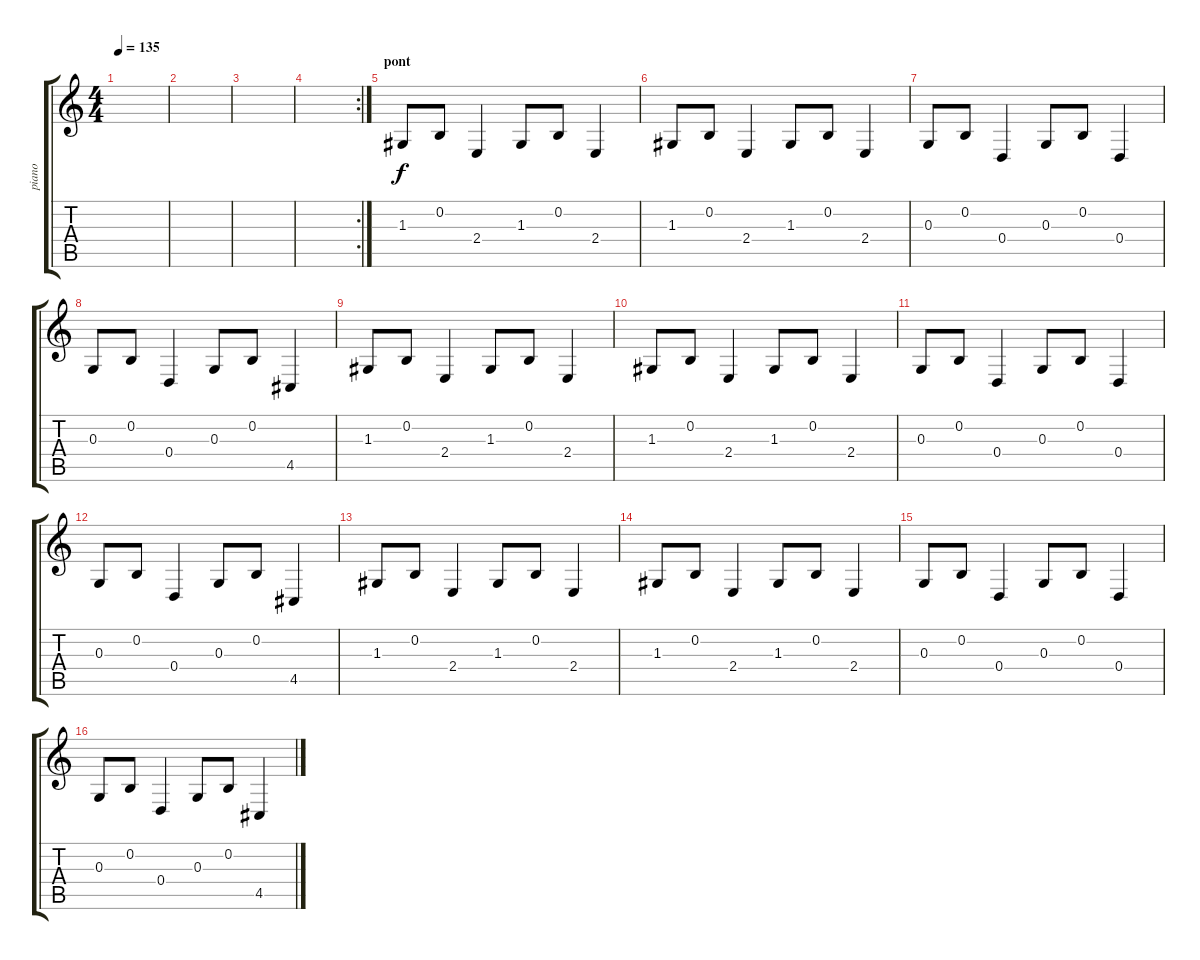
\track ("piano" "piano") {instrument acousticgrandpiano}
\staff {score tabs}
\tuning (E4 B3 G3 D3 A2 E2) {hide}
\ts (4 4)
\tempo 135
\clef g2
\ks c
|
|
|
\rc 2
|
\section ("" "pont")
1.3.8{dy f} 0.2.8 2.4.4 1.3.8 0.2.8 2.4.4 |
1.3.8 0.2.8 2.4.4 1.3.8 0.2.8 2.4.4 |
0.3.8 0.2.8 0.4.4 0.3.8 0.2.8 0.4.4 |
0.3.8 0.2.8 0.4.4 0.3.8 0.2.8 4.5.4 |
1.3.8 0.2.8 2.4.4 1.3.8 0.2.8 2.4.4 |
1.3.8 0.2.8 2.4.4 1.3.8 0.2.8 2.4.4 |
0.3.8 0.2.8 0.4.4 0.3.8 0.2.8 0.4.4 |
0.3.8 0.2.8 0.4.4 0.3.8 0.2.8 4.5.4 |
1.3.8 0.2.8 2.4.4 1.3.8 0.2.8 2.4.4 |
1.3.8 0.2.8 2.4.4 1.3.8 0.2.8 2.4.4 |
0.3.8 0.2.8 0.4.4 0.3.8 0.2.8 0.4.4 |
0.3.8 0.2.8 0.4.4 0.3.8 0.2.8 4.5.4
